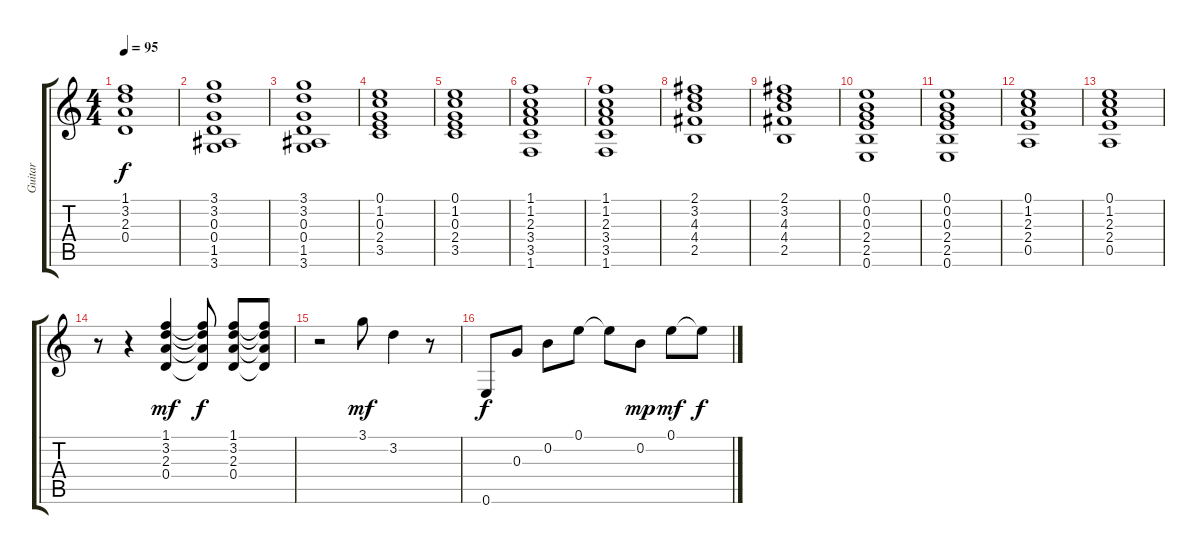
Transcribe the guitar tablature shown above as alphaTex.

\track ("Guitar" "Guitar") {instrument acousticguitarsteel}
\staff {score tabs}
\tuning (E4 B3 G3 D3 A2 E2) {hide}
\ts (4 4)
\tempo 95
\clef g2
\ks c
(1.1 3.2 2.3 0.4).1{dy f} |
(3.1 3.2 0.3 0.4 1.5 3.6).1 |
(3.1 3.2 0.3 0.4 1.5 3.6).1 |
(0.1 1.2 0.3 2.4 3.5).1 |
(0.1 1.2 0.3 2.4 3.5).1 |
(1.1 1.2 2.3 3.4 3.5 1.6).1 |
(1.1 1.2 2.3 3.4 3.5 1.6).1 |
(2.1 3.2 4.3 4.4 2.5).1 |
(2.1 3.2 4.3 4.4 2.5).1 |
(0.1 0.2 0.3 2.4 2.5 0.6).1 |
(0.1 0.2 0.3 2.4 2.5 0.6).1 |
(0.1 1.2 2.3 2.4 0.5).1 |
(0.1 1.2 2.3 2.4 0.5).1 |
r.8 r.4 (1.1 3.2 2.3 0.4).4{dy mf} (1.1{t} 3.2{t} 2.3{t} 0.4{t}).8{dy f} (1.1 3.2 2.3 0.4).8 (1.1{t} 3.2{t} 2.3{t} 0.4{t}).8 |
r.2 3.1.8{dy mf} 3.2.4 r.8 |
0.6.8{dy f} 0.3.8 0.2.8 0.1.8 0.1{t}.8 0.2.8{dy mp} 0.1.8{dy mf} 0.1{t}.8{dy f}
